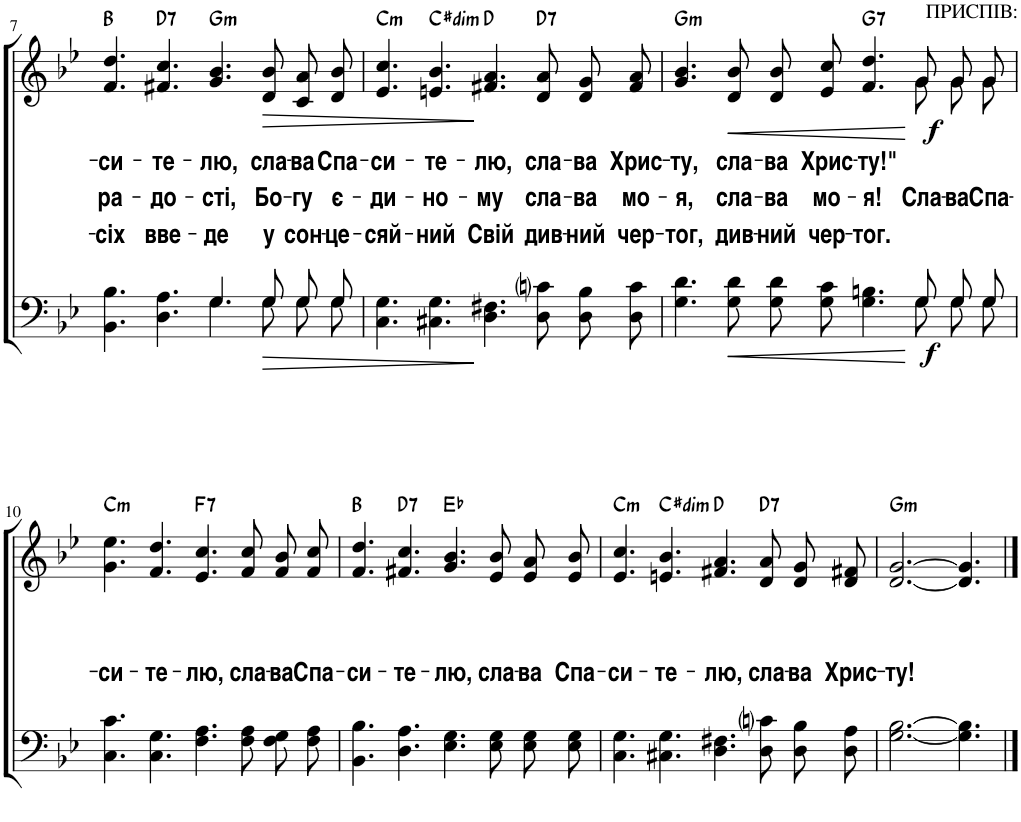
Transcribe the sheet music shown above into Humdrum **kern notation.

**kern	**dynam	**kern	**text	**text	**text	**text	**dynam	**harte
*part2	*part2	*part1	*part1	*part1	*part1	*part1	*part1	*part1
*staff2	*staff2	*staff1	*staff1	*staff1	*staff1	*staff1	*staff1	*
*I"Бас	*	*I"Сопрано	*	*	*	*	*	*
!!LO:PB:g=z
*clefF4	*	*clefG2	*	*	*	*	*	*
*k[b-e-]	*	*k[b-e-]	*	*	*	*	*	*
*M12/8	*	*M12/8	*	*	*	*	*	*
=7	=7	=7	=7	=7	=7	=7	=7	=7
*^	*	*	*	*	*	*	*	*
!	!	!	!	!	!LO:LY:b	!LO:LY:b	!LO:LY:b	!	!
4.BB-\ 4.B-\	2.ryy	.	4.f/ 4.dd/	.	-си-	ра-	-сіх	.	B:maj
!	!	!	!	!	!LO:LY:b	!LO:LY:b	!LO:LY:b	!	!LO:H:kt=7
4.D\ 4.A\	.	.	4.f#X/ 4.cc/	.	-те-	-до-	вве-	.	D:7
!	!	!	!	!	!LO:LY:b	!LO:LY:b	!LO:LY:b	!	!LO:H:kt=m
4.G/	4.G\	.	4.g/ 4.b-/	.	-лю,	-сті,	-де	.	G:min
!	!	!LO:HP:b	!	!	!LO:LY:b	!LO:LY:b	!LO:LY:b	!LO:HP:b	!
8G/L	8G\L	>	8d/ 8b-/L	.	сла-	Бо-	у	>	.
!	!	!	!	!	!LO:LY:b	!LO:LY:b	!LO:LY:b	!	!
8G/	8G\	.	8c/ 8a/	.	-ва	-гу	сон-	.	.
!	!	!	!	!	!LO:LY:b	!LO:LY:b	!LO:LY:b	!	!
8G/J	8G\J	.	8d/ 8b-/J	.	Спа-	є-	-це-	.	.
=8	=8	=8	=8	=8	=8	=8	=8	=8	=8
!	!	!	!	!	!LO:LY:b	!LO:LY:b	!LO:LY:b	!	!LO:H:kt=m
*v	*v	*	*	*	*	*	*	*	*
4.C\ 4.G\	.	4.e-/ 4.cc/	.	-си-	-ди-	-сяй-	.	C:min
!	!	!	!	!LO:LY:b	!LO:LY:b	!LO:LY:b	!	!LO:H:kt=dim
4.C#X\ 4.G\	.	4.en/ 4.b-/	.	-те-	-но-	-ний	.	C#:dim
!	!	!	!	!LO:LY:b	!LO:LY:b	!LO:LY:b	!	!
4.D\ 4.F#X\	]	4.f#X/ 4.a/	.	-лю,	-му	Свій	]	D:maj
!	!	!	!	!LO:LY:b	!LO:LY:b	!LO:LY:b	!	!LO:H:kt=7
8D\ 8cni\L	.	8d/ 8a/L	.	сла-	сла-	див-	.	D:7
!	!	!	!	!LO:LY:b	!LO:LY:b	!LO:LY:b	!	!
8D\ 8B-\	.	8d/ 8g/	.	-ва	-ва	-ний	.	.
!	!	!	!	!LO:LY:b	!LO:LY:b	!LO:LY:b	!	!
8D\ 8c\J	.	8f#/ 8a/J	.	Хрис-	мо-	чер-	.	.
=9	=9	=9	=9	=9	=9	=9	=9	=9
*^	*	*	*	*	*	*	*	*
!	!	!	!	!	!LO:LY:b	!LO:LY:b	!LO:LY:b	!	!LO:H:kt=m
*	*	*	*^	*	*	*	*	*	*
4.G\ 4.d\	8ryy	.	4.g/ 4.b-/	8ryy	.	-ту,	-я,	-тог,	.	G:min
!	!	!LO:HP:b	!	!	!	!LO:LY:b	!LO:LY:b	!LO:LY:b	!LO:HP:b	!
*v	*v	*	*	*	*	*	*	*	*	*
*	*	*v	*v	*	*	*	*	*	*
8G\ 8d\L	<	8d/ 8b-/L	.	сла-	сла-	див-	<	.
!	!	!	!	!LO:LY:b	!LO:LY:b	!LO:LY:b	!	!
8G\ 8d\	.	8d/ 8b-/	.	-ва	-ва	-ний	.	.
!	!	!	!	!LO:LY:b	!LO:LY:b	!LO:LY:b	!	!
8G\ 8c\J	.	8e-/ 8cc/J	.	Хрис-	мо-	чер-	.	.
!	!	!	!	!LO:LY:b	!LO:LY:b	!LO:LY:b	!	!LO:H:kt=7
4.G\ 4.Bn\	.	4.f/ 4.dd/	.	-ту!"	-я!	-тог.	.	G:7
*^	*	*	*	*	*	*	*	*
!	!	!	!LO:TX:a:t=ПРИСПІВ&colon;	!	!	!	!	!	!
!	!	!LO:DY:n=1:b	!	!	!	!LO:LY:b	!	!LO:DY:n=1:b	!
*	*	*	*^	*	*	*	*	*	*
8G/L	8G\L	[ f	8g/L	8g\L	.	.	Сла-	.	[ f	.
!	!	!	!	!	!	!	!LO:LY:b	!	!	!
8G/	8G\	.	8g/	8g\	.	.	-ва	.	.	.
!	!	!	!	!	!	!	!LO:LY:b	!	!	!
8G/J	8G\J	.	8g/J	8g\J	.	.	Спа-	.	.	.
!!LO:LB:g=z
=10	=10	=10	=10	=10	=10	=10	=10	=10	=10	=10
!	!	!	!	!	!	!	!LO:LY:b	!	!	!LO:H:kt=m
*v	*v	*	*	*	*	*	*	*	*	*
*	*	*v	*v	*	*	*	*	*	*
4.C\ 4.c\	.	4.g\ 4.ee-\	.	.	-си-	.	.	C:min
!	!	!	!	!	!LO:LY:b	!	!	!
4.C\ 4.G\	.	4.f/ 4.dd/	.	.	-те-	.	.	.
!	!	!	!	!	!LO:LY:b	!	!	!LO:H:kt=7
4.F\ 4.A\	.	4.e-/ 4.cc/	.	.	-лю,	.	.	F:7
!	!	!	!	!	!LO:LY:b	!	!	!
8F\ 8A\L	.	8f/ 8cc/L	.	.	сла-	.	.	.
!	!	!	!	!	!LO:LY:b	!	!	!
8F\ 8G\	.	8f/ 8b-/	.	.	-ва	.	.	.
!	!	!	!	!	!LO:LY:b	!	!	!
8F\ 8A\J	.	8f/ 8cc/J	.	.	Спа-	.	.	.
=11	=11	=11	=11	=11	=11	=11	=11	=11
!	!	!	!	!	!LO:LY:b	!	!	!
4.BB-\ 4.B-\	.	4.f/ 4.dd/	.	.	-си-	.	.	B:maj
!	!	!	!	!	!LO:LY:b	!	!	!LO:H:kt=7
4.D\ 4.A\	.	4.f#X/ 4.cc/	.	.	-те-	.	.	D:7
!	!	!	!	!	!LO:LY:b	!	!	!
4.E-\ 4.G\	.	4.g/ 4.b-/	.	.	-лю,	.	.	Eb:maj
!	!	!	!	!	!LO:LY:b	!	!	!
8E-\ 8G\L	.	8e-/ 8b-/L	.	.	сла-	.	.	.
!	!	!	!	!	!LO:LY:b	!	!	!
8E-\ 8G\	.	8e-/ 8a/	.	.	-ва	.	.	.
!	!	!	!	!	!LO:LY:b	!	!	!
8E-\ 8G\J	.	8e-/ 8b-/J	.	.	Спа-	.	.	.
=12	=12	=12	=12	=12	=12	=12	=12	=12
!	!	!	!	!	!LO:LY:b	!	!	!LO:H:kt=m
4.C\ 4.G\	.	4.e-/ 4.cc/	.	.	-си-	.	.	C:min
!	!	!	!	!	!LO:LY:b	!	!	!LO:H:kt=dim
4.C#X\ 4.G\	.	4.en/ 4.b-/	.	.	-те-	.	.	C#:dim
!	!	!	!	!	!LO:LY:b	!	!	!
4.D\ 4.F#X\	.	4.f#X/ 4.a/	.	.	-лю,	.	.	D:maj
!	!	!	!	!	!LO:LY:b	!	!	!LO:H:kt=7
8D\ 8cni\L	.	8d/ 8a/L	.	.	сла-	.	.	D:7
!	!	!	!	!	!LO:LY:b	!	!	!
8D\ 8B-\	.	8d/ 8g/	.	.	-ва	.	.	.
!	!	!	!	!	!LO:LY:b	!	!	!
8D\ 8A\J	.	8d/ 8f#X/J	.	.	Хрис-	.	.	.
=13	=13	=13	=13	=13	=13	=13	=13	=13
!	!	!	!	!	!LO:LY:b	!	!	!LO:H:kt=m
[2.G\ [2.B-\	.	[2.d/ [2.g/	.	.	-ту!	.	.	G:min
4.G\] 4.B-\]	.	4.d/] 4.g/]	.	.	.	.	.	.
==	==	==	==	==	==	==	==	==
*-	*-	*-	*-	*-	*-	*-	*-	*-
